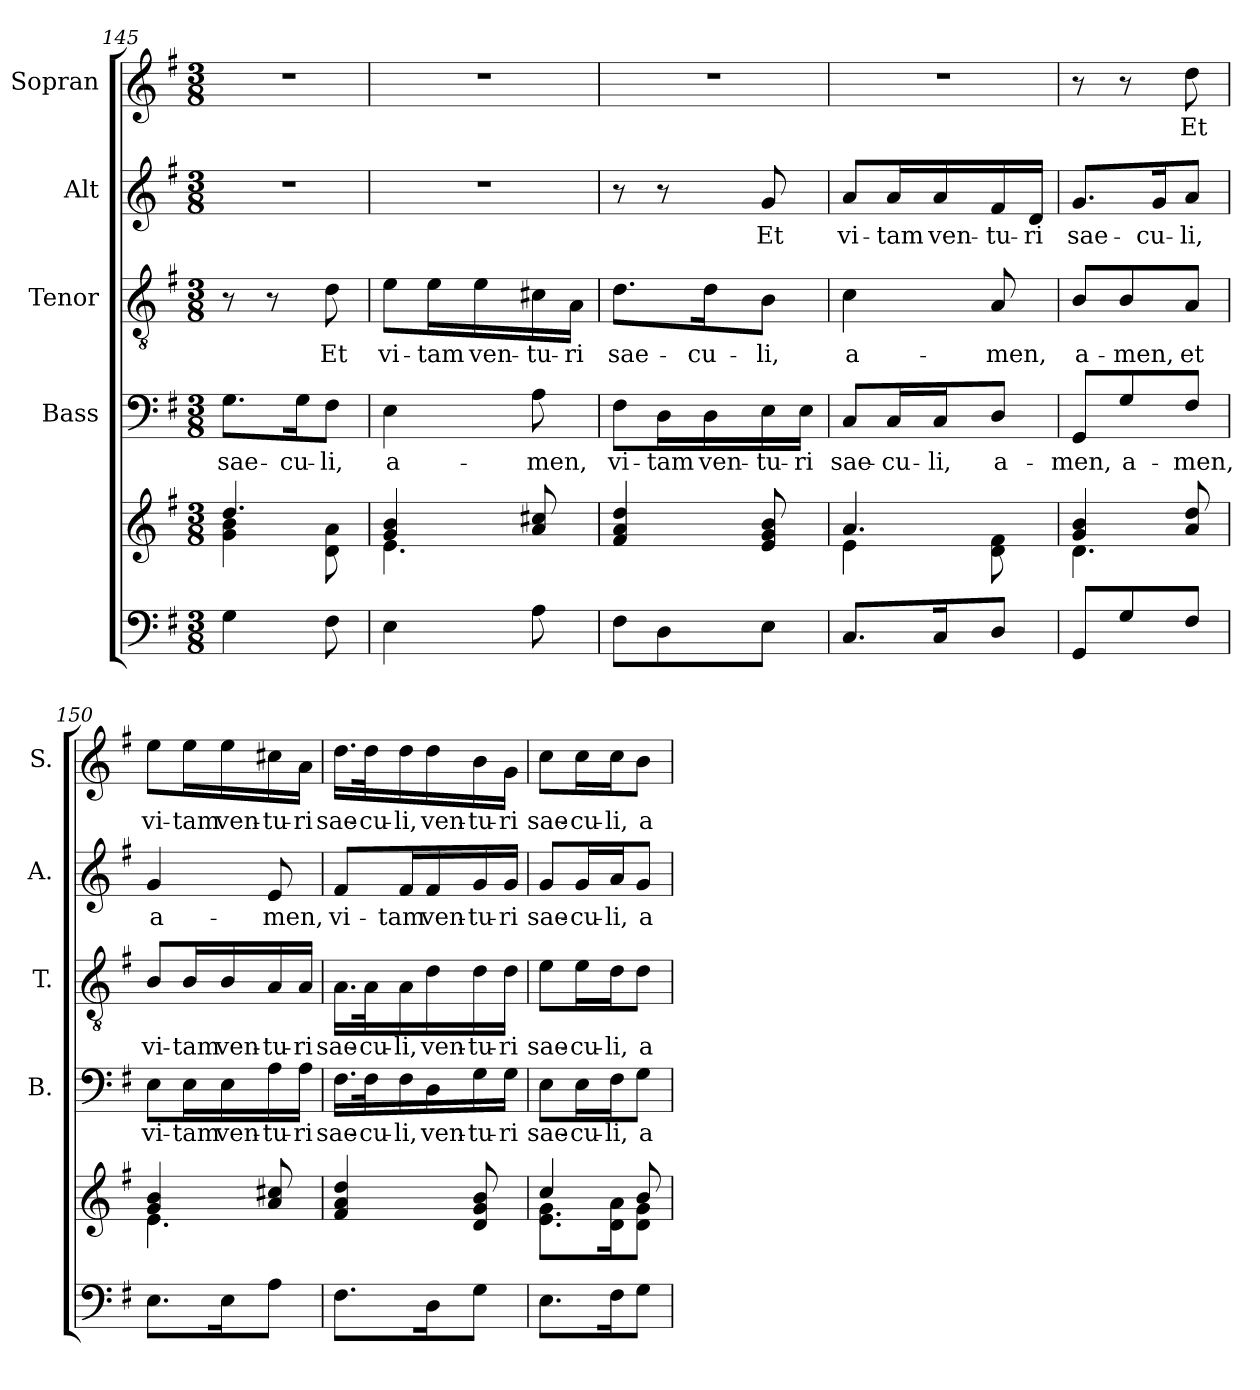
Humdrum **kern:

**kern	**kern	**kern	**text	**kern	**text	**kern	**text	**kern	**text
*part5	*part5	*part4	*part4	*part3	*part3	*part2	*part2	*part1	*part1
*staff6	*staff5	*staff4	*staff4	*staff3	*staff3	*staff2	*staff2	*staff1	*staff1
*	*	*I"Bass	*	*I"Tenor	*	*I"Alt	*	*I"Sopran	*
*	*	*I'B.	*	*I'T.	*	*I'A.	*	*I'S.	*
*clefF4	*clefG2	*clefF4	*	*clefGv2	*	*clefG2	*	*clefG2	*
*k[f#]	*k[f#]	*k[f#]	*	*k[f#]	*	*k[f#]	*	*k[f#]	*
*G:	*G:	*G:	*	*G:	*	*G:	*	*G:	*
*M3/8	*M3/8	*M3/8	*	*M3/8	*	*M3/8	*	*M3/8	*
=145	=145	=145	=145	=145	=145	=145	=145	=145	=145
*	*^	*	*	*	*	*	*	*	*
!	!	!	!	!LO:LY:b	!	!	!	!	!	!
4G\	4.dd/	4g\ 4b\	8.G\L	sae-	8r	.	4.r	.	4.r	.
.	.	.	.	.	8r	.	.	.	.	.
!	!	!	!	!LO:LY:b	!	!	!	!	!	!
.	.	.	16G\K	-cu-	.	.	.	.	.	.
!	!	!	!	!LO:LY:b	!	!LO:LY:b	!	!	!	!
8F#\	.	8d\ 8a\	8F#\J	-li,	8d\	Et	.	.	.	.
!!LO:LB:g=z
=146	=146	=146	=146	=146	=146	=146	=146	=146	=146	=146
!	!	!	!	!LO:LY:b	!	!LO:LY:b	!	!	!	!
4E\	4g/ 4b/	4.e\	4E\	a-	8e\L	vi-	4.r	.	4.r	.
!	!	!	!	!	!	!LO:LY:b	!	!	!	!
.	.	.	.	.	16e\L	-tam	.	.	.	.
!	!	!	!	!	!	!LO:LY:b	!	!	!	!
.	.	.	.	.	16e\	ven-	.	.	.	.
!	!	!	!	!LO:LY:b	!	!LO:LY:b	!	!	!	!
8A\	8a/ 8cc#X/	.	8A\	-men,	16c#X\	-tu-	.	.	.	.
!	!	!	!	!	!	!LO:LY:b	!	!	!	!
.	.	.	.	.	16A\JJ	-ri	.	.	.	.
*	*v	*v	*	*	*	*	*	*	*	*
=147	=147	=147	=147	=147	=147	=147	=147	=147	=147
!	!	!	!LO:LY:b	!	!LO:LY:b	!	!	!	!
8F#\L	4f#/ 4a/ 4dd/	8F#\L	vi-	8.d\L	sae-	8r	.	4.r	.
!	!	!	!LO:LY:b	!	!	!	!	!	!
8D\	.	16D\L	-tam	.	.	8r	.	.	.
!	!	!	!LO:LY:b	!	!LO:LY:b	!	!	!	!
.	.	16D\	ven-	16d\K	-cu-	.	.	.	.
!	!	!	!LO:LY:b	!	!LO:LY:b	!	!LO:LY:b	!	!
8E\J	8e/ 8g/ 8b/	16E\	-tu-	8B\J	-li,	8g/	Et	.	.
!	!	!	!LO:LY:b	!	!	!	!	!	!
.	.	16E\JJ	-ri	.	.	.	.	.	.
=148	=148	=148	=148	=148	=148	=148	=148	=148	=148
*	*^	*	*	*	*	*	*	*	*
!	!	!	!	!LO:LY:b	!	!LO:LY:b	!	!LO:LY:b	!	!
8.C/L	4.a/	4e\	8C/L	sae-	4c\	a-	8a/L	vi-	4.r	.
!	!	!	!	!LO:LY:b	!	!	!	!LO:LY:b	!	!
.	.	.	16C/L	-cu-	.	.	16a/L	-tam	.	.
!	!	!	!	!LO:LY:b	!	!	!	!LO:LY:b	!	!
16C/k	.	.	16C/J	-li,	.	.	16a/	ven-	.	.
!	!	!	!	!LO:LY:b	!	!LO:LY:b	!	!LO:LY:b	!	!
8D/J	.	8d\ 8f#\	8D/J	a-	8A/	-men,	16f#/	-tu-	.	.
!	!	!	!	!	!	!	!	!LO:LY:b	!	!
.	.	.	.	.	.	.	16d/JJ	-ri	.	.
=149	=149	=149	=149	=149	=149	=149	=149	=149	=149	=149
!	!	!	!	!LO:LY:b	!	!LO:LY:b	!	!LO:LY:b	!	!
8GG/L	4g/ 4b/	4.d\	8GG/L	-men,	8B/L	a-	8.g/L	sae-	8r	.
!	!	!	!	!LO:LY:b	!	!LO:LY:b	!	!	!	!
8G/	.	.	8G/	a-	8B/	-men,	.	.	8r	.
!	!	!	!	!	!	!	!	!LO:LY:b	!	!
.	.	.	.	.	.	.	16g/K	-cu-	.	.
!	!	!	!	!LO:LY:b	!	!LO:LY:b	!	!LO:LY:b	!	!LO:LY:b
8F#/J	8a/ 8dd/	.	8F#/J	-men,	8A/J	et	8a/J	-li,	8dd\	Et
=150	=150	=150	=150	=150	=150	=150	=150	=150	=150	=150
!	!	!	!	!LO:LY:b	!	!LO:LY:b	!	!LO:LY:b	!	!LO:LY:b
8.E\L	4g/ 4b/	4.e\	8E\L	vi-	8B/L	vi-	4g/	a-	8ee\L	vi-
!	!	!	!	!LO:LY:b	!	!LO:LY:b	!	!	!	!LO:LY:b
.	.	.	16E\L	-tam	16B/L	-tam	.	.	16ee\L	-tam
!	!	!	!	!LO:LY:b	!	!LO:LY:b	!	!	!	!LO:LY:b
16E\k	.	.	16E\	ven-	16B/	ven-	.	.	16ee\	ven-
!	!	!	!	!LO:LY:b	!	!LO:LY:b	!	!LO:LY:b	!	!LO:LY:b
8A\J	8a/ 8cc#X/	.	16A\	-tu-	16A/	-tu-	8e/	-men,	16cc#X\	-tu-
!	!	!	!	!LO:LY:b	!	!LO:LY:b	!	!	!	!LO:LY:b
.	.	.	16A\JJ	-ri	16A/JJ	-ri	.	.	16a\JJ	-ri
*	*v	*v	*	*	*	*	*	*	*	*
!!LO:PB:g=z
=151	=151	=151	=151	=151	=151	=151	=151	=151	=151
!	!	!	!LO:LY:b	!	!LO:LY:b	!	!LO:LY:b	!	!LO:LY:b
8.F#\L	4f#/ 4a/ 4dd/	16.F#\LL	sae-	16.A\LL	sae-	8f#/L	vi-	16.dd\LL	sae-
!	!	!	!LO:LY:b	!	!LO:LY:b	!	!	!	!LO:LY:b
.	.	32F#\K	-cu-	32A\K	-cu-	.	.	32dd\K	-cu-
!	!	!	!LO:LY:b	!	!LO:LY:b	!	!LO:LY:b	!	!LO:LY:b
.	.	16F#\	-li,	16A\	-li,	16f#/L	-tam	16dd\	-li,
!	!	!	!LO:LY:b	!	!LO:LY:b	!	!LO:LY:b	!	!LO:LY:b
16D\k	.	16D\	ven-	16d\	ven-	16f#/	ven-	16dd\	ven-
!	!	!	!LO:LY:b	!	!LO:LY:b	!	!LO:LY:b	!	!LO:LY:b
8G\J	8d/ 8g/ 8b/	16G\	-tu-	16d\	-tu-	16g/	-tu-	16b\	-tu-
!	!	!	!LO:LY:b	!	!LO:LY:b	!	!LO:LY:b	!	!LO:LY:b
.	.	16G\JJ	-ri	16d\JJ	-ri	16g/JJ	-ri	16g\JJ	-ri
=152	=152	=152	=152	=152	=152	=152	=152	=152	=152
*	*^	*	*	*	*	*	*	*	*
!	!	!	!	!LO:LY:b	!	!LO:LY:b	!	!LO:LY:b	!	!LO:LY:b
8.E\L	4cc/	8.e\ 8.g\L	8E\L	sae-	8e\L	sae-	8g/L	sae-	8cc\L	sae-
!	!	!	!	!LO:LY:b	!	!LO:LY:b	!	!LO:LY:b	!	!LO:LY:b
.	.	.	16E\L	-cu-	16e\L	-cu-	16g/L	-cu-	16cc\L	-cu-
!	!	!	!	!LO:LY:b	!	!LO:LY:b	!	!LO:LY:b	!	!LO:LY:b
16F#\k	.	16d\ 16a\k	16F#\J	-li,	16d\J	-li,	16a/J	-li,	16cc\J	-li,
!	!	!	!	!LO:LY:b	!	!LO:LY:b	!	!LO:LY:b	!	!LO:LY:b
8G\J	8b/	8d\ 8g\J	8G\J	a-	8d\J	a-	8g/J	a-	8b\J	a-
*	*v	*v	*	*	*	*	*	*	*	*
=	=	=	=	=	=	=	=	=	=
*-	*-	*-	*-	*-	*-	*-	*-	*-	*-
